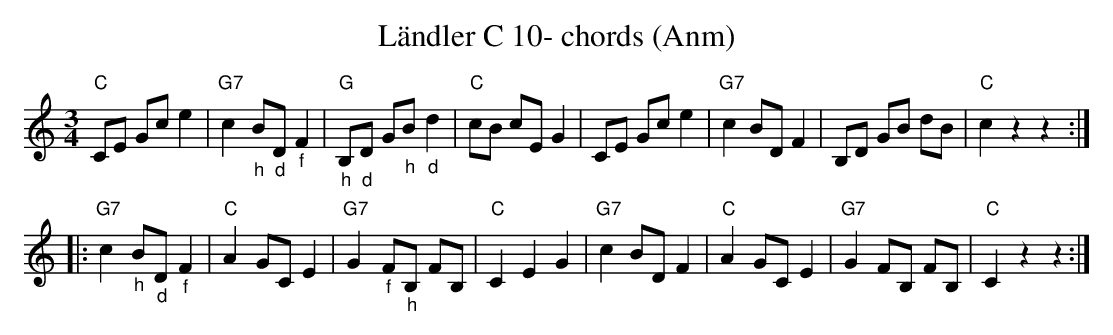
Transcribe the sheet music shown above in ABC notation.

X:1
T:L\"andler C 10- chords (Anm)
M:3/4
L:1/8
K:Cmaj%%MIDI gchordon
"C"CE Gce2 | "G7"c2"_h"B"_d"D"_f"F2 | "G""_h"B,"_d"D G"_h"B"_d"d2 | "C"cB cEG2 | CE Gce2 | "G7"c2BDF2 | B,D GB dB | "C"c2z2z2 ::
"G7"c2"_h"B"_d"D"_f"F2 | "C"A2GCE2 | "G7"G2"_f"F"_h"B, FB, | "C"C2E2G2 | "G7"c2BDF2 | "C"A2GCE2 | "G7"G2FB, FB, | "C"C2z2z2 :|
